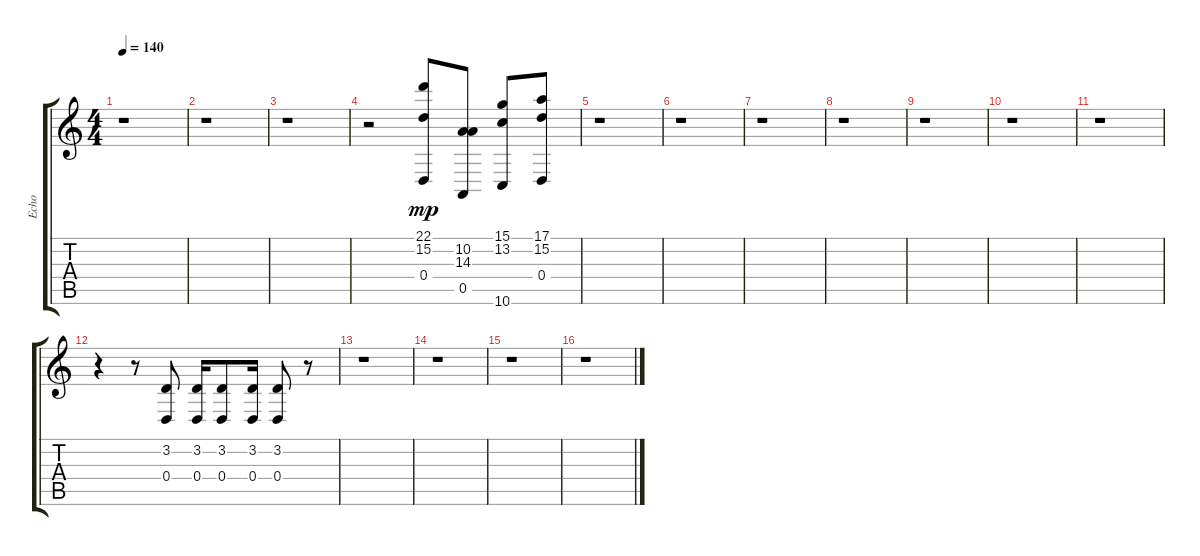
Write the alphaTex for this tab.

\track ("Echo" "Echo") {instrument fx7echoes}
\staff {score tabs}
\tuning (E4 B3 G3 D3 A2 D2) {hide}
\ts (4 4)
\tempo 140
\clef g2
\ks c
r.1{dy f} |
r.1 |
r.1 |
r.2 (22.1 15.2 0.4).8{dy mp} (10.2 14.3 0.5).8 (15.1 13.2 10.6).8 (17.1 15.2 0.4).8 |
r.1 |
r.1 |
r.1 |
r.1 |
r.1 |
r.1 |
r.1 |
r.4 r.8 (3.2 0.4).8 (3.2 0.4).16 (3.2 0.4).8 (3.2 0.4).16 (3.2 0.4).8 r.8 |
r.1 |
r.1 |
r.1 |
r.1
